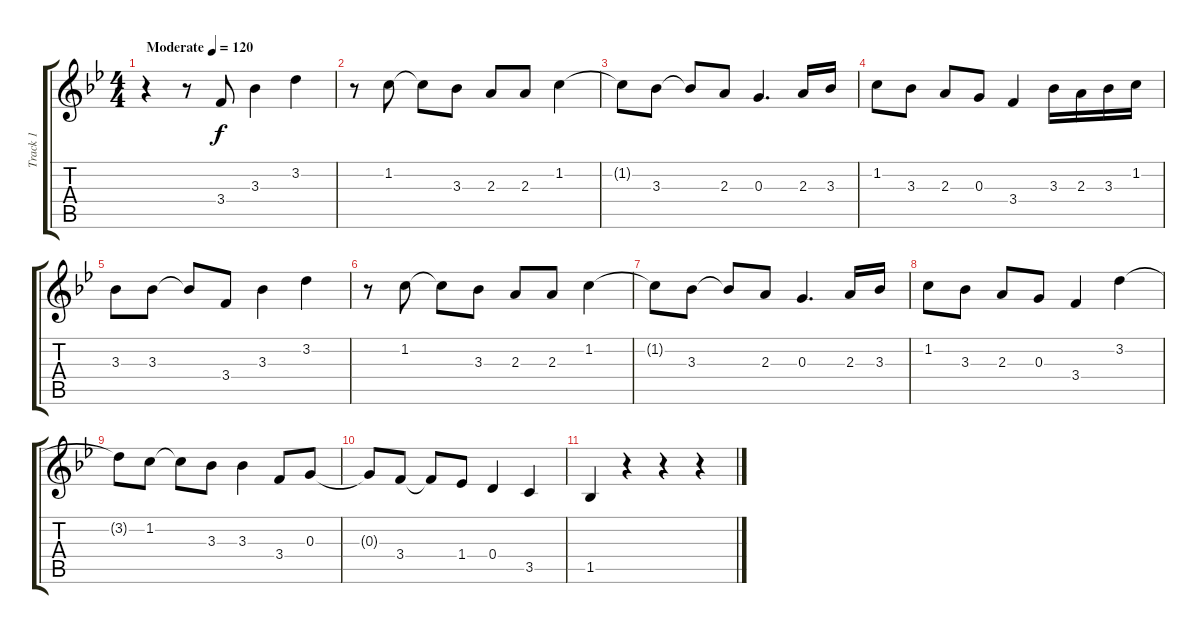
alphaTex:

\track ("Track 1" "Track 1") {instrument acousticguitarsteel}
\staff {score tabs}
\tuning (E4 B3 G3 D3 A2 E2) {hide}
\ts (4 4)
\tempo (120 "Moderate")
\clef g2
\ks bb
r.4{dy f instrument acousticguitarsteel} r.8 3.4.8 3.3.4 3.2.4 |
r.8 1.2.8 1.2{t}.8 3.3.8 2.3.8 2.3.8 1.2.4 |
1.2{t}.8 3.3.8 3.3{t}.8 2.3.8 0.3.4{d} 2.3.16 3.3.16 |
1.2.8 3.3.8 2.3.8 0.3.8 3.4.4 3.3.16 2.3.16 3.3.16 1.2.16 |
3.3.8 3.3.8 3.3{t}.8 3.4.8 3.3.4 3.2.4 |
r.8 1.2.8 1.2{t}.8 3.3.8 2.3.8 2.3.8 1.2.4 |
1.2{t}.8 3.3.8 3.3{t}.8 2.3.8 0.3.4{d} 2.3.16 3.3.16 |
1.2.8 3.3.8 2.3.8 0.3.8 3.4.4 3.2.4 |
3.2{t}.8 1.2.8 1.2{t}.8 3.3.8 3.3.4 3.4.8 0.3.8 |
0.3{t}.8 3.4.8 3.4{t}.8 1.4.8 0.4.4 3.5.4 |
1.5.4 r.4 r.4 r.4
